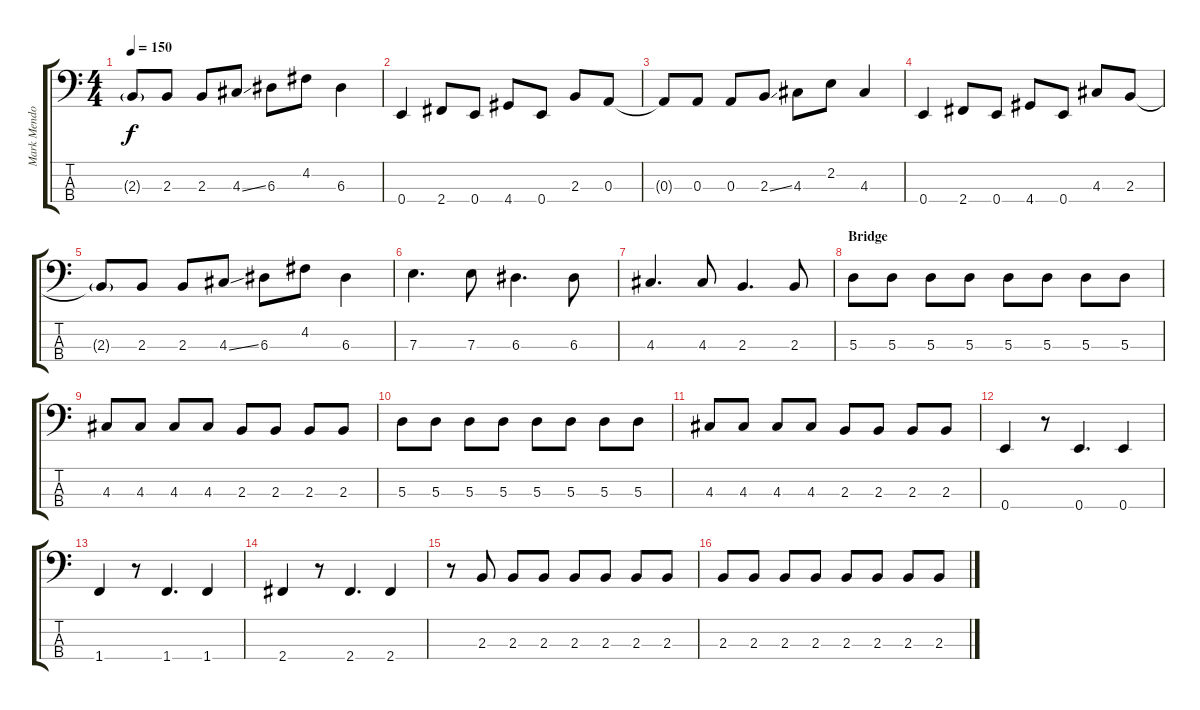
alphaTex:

\track ("Mark Mendoza - Bass" "Mark Mendo") {instrument electricbasspick}
\staff {score tabs}
\tuning (G2 D2 A1 E1) {hide}
\ts (4 4)
\tempo 150
\clef f4
\ks c
2.3{g t}.8{dy f} 2.3.8 2.3.8 4.3{ss}.8 6.3.8 4.2.8 6.3.4 |
0.4.4 2.4.8 0.4.8 4.4.8 0.4.8 2.3.8 0.3.8 |
0.3{t}.8 0.3.8 0.3.8 2.3{ss}.8 4.3.8 2.2.8 4.3.4 |
0.4.4 2.4.8 0.4.8 4.4.8 0.4.8 4.3.8 2.3.8 |
2.3{g t}.8 2.3.8 2.3.8 4.3{ss}.8 6.3.8 4.2.8 6.3.4 |
7.3.4{d} 7.3.8 6.3.4{d} 6.3.8 |
4.3.4{d} 4.3.8 2.3.4{d} 2.3.8 |
\section ("" "Bridge")
5.3.8 5.3.8 5.3.8 5.3.8 5.3.8 5.3.8 5.3.8 5.3.8 |
4.3.8 4.3.8 4.3.8 4.3.8 2.3.8 2.3.8 2.3.8 2.3.8 |
5.3.8 5.3.8 5.3.8 5.3.8 5.3.8 5.3.8 5.3.8 5.3.8 |
4.3.8 4.3.8 4.3.8 4.3.8 2.3.8 2.3.8 2.3.8 2.3.8 |
0.4.4 r.8 0.4.4{d} 0.4.4 |
1.4.4 r.8 1.4.4{d} 1.4.4 |
2.4.4 r.8 2.4.4{d} 2.4.4 |
r.8 2.3.8 2.3.8 2.3.8 2.3.8 2.3.8 2.3.8 2.3.8 |
2.3.8 2.3.8 2.3.8 2.3.8 2.3.8 2.3.8 2.3.8 2.3.8
